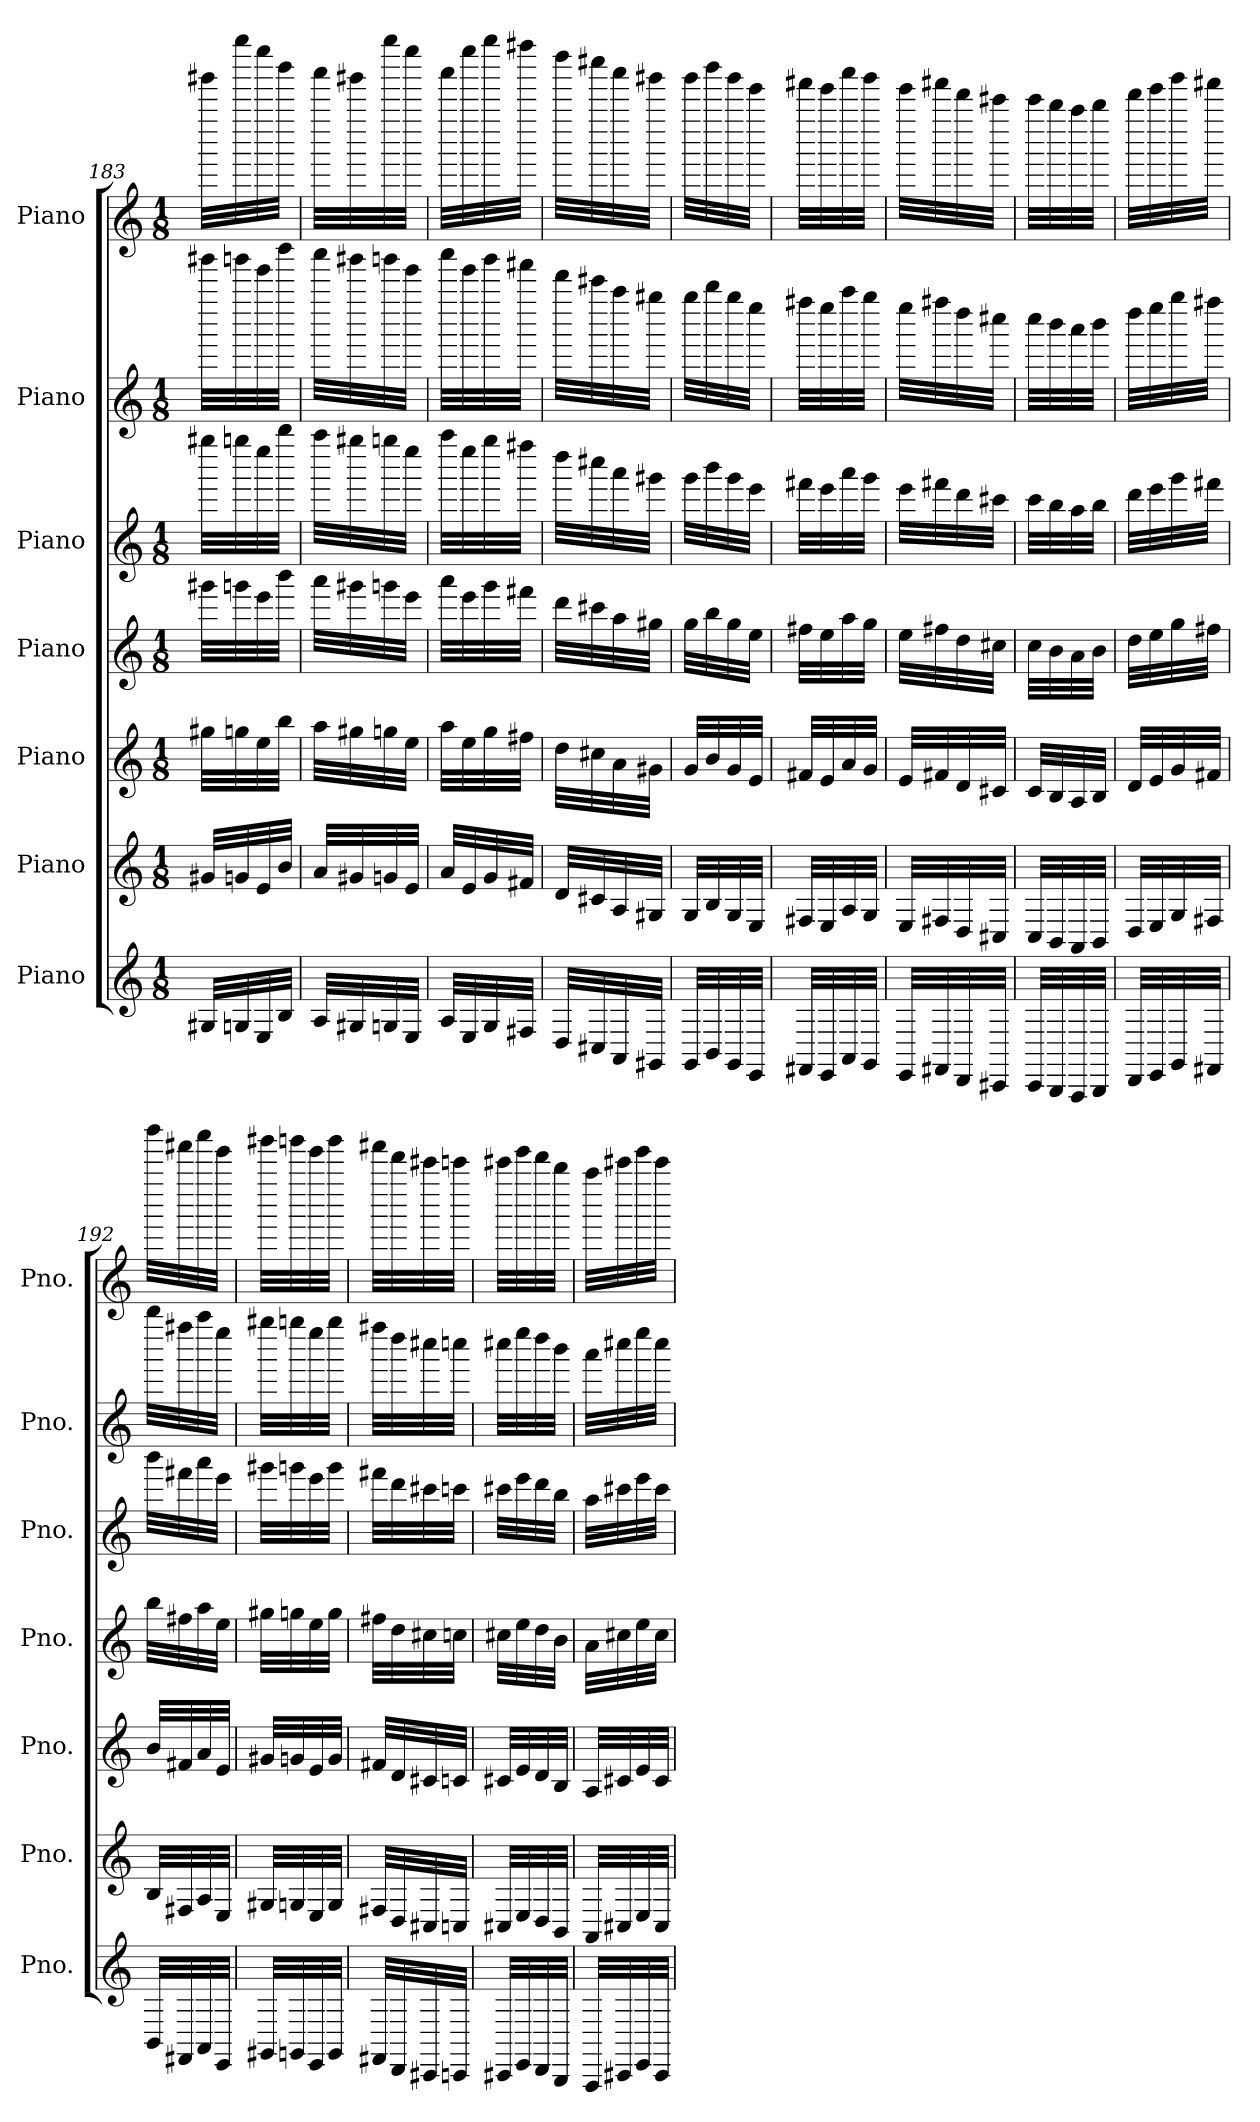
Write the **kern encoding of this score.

**kern	**kern	**kern	**kern	**kern	**kern	**kern
*part7	*part6	*part5	*part4	*part3	*part2	*part1
*staff7	*staff6	*staff5	*staff4	*staff3	*staff2	*staff1
*I"Piano	*I"Piano	*I"Piano	*I"Piano	*I"Piano	*I"Piano	*I"Piano
*I'Pno.	*I'Pno.	*I'Pno.	*I'Pno.	*I'Pno.	*I'Pno.	*I'Pno.
*clefG2	*clefG2	*clefG2	*clefG2	*clefG2	*clefG2	*clefG2
*k[]	*k[]	*k[]	*k[]	*k[]	*k[]	*k[]
*M1/8	*M1/8	*M1/8	*M1/8	*M1/8	*M1/8	*M1/8
=183	=183	=183	=183	=183	=183	=183
32G#X/LLL	32g#X/LLL	32gg#X\LLL	32ggg#X\LLL	32gggg#X\LLL	32ggggg#X\LLL	32ggggg#X\LLL
32Gn/	32gn/	32ggn\	32gggn\	32ggggn\	32gggggn\	32gggggg\
32E/	32e/	32ee\	32eee\	32eeee\	32eeeee\	32eeeeee\
32B/JJJ	32b/JJJ	32bb\JJJ	32bbb\JJJ	32bbbb\JJJ	32bbbbb\JJJ	32bbbbb\JJJ
=184	=184	=184	=184	=184	=184	=184
32A/LLL	32a/LLL	32aa\LLL	32aaa\LLL	32aaaa\LLL	32aaaaa\LLL	32aaaaa\LLL
32G#X/	32g#X/	32gg#X\	32ggg#X\	32gggg#X\	32ggggg#X\	32ggggg#X\
32Gn/	32gn/	32ggn\	32gggn\	32ggggn\	32gggggn\	32gggggg\
32E/JJJ	32e/JJJ	32ee\JJJ	32eee\JJJ	32eeee\JJJ	32eeeee\JJJ	32eeeeee\JJJ
=185	=185	=185	=185	=185	=185	=185
32A/LLL	32a/LLL	32aa\LLL	32aaa\LLL	32aaaa\LLL	32aaaaa\LLL	32aaaaa\LLL
32E/	32e/	32ee\	32eee\	32eeee\	32eeeee\	32eeeeee\
32G/	32g/	32gg\	32ggg\	32gggg\	32ggggg\	32gggggg\
32F#X/JJJ	32f#X/JJJ	32ff#X\JJJ	32fff#X\JJJ	32ffff#X\JJJ	32fffff#X\JJJ	32ffffff#X\JJJ
=186	=186	=186	=186	=186	=186	=186
32D/LLL	32d/LLL	32dd\LLL	32ddd\LLL	32dddd\LLL	32ddddd\LLL	32dddddd\LLL
32C#X/	32c#X/	32cc#X\	32ccc#X\	32cccc#X\	32ccccc#X\	32cccccc#X\
32AA/	32A/	32a\	32aa\	32aaa\	32aaaa\	32aaaaa\
32GG#X/JJJ	32G#X/JJJ	32g#X\JJJ	32gg#X\JJJ	32ggg#X\JJJ	32gggg#X\JJJ	32ggggg#X\JJJ
=187	=187	=187	=187	=187	=187	=187
32GG/LLL	32G/LLL	32g/LLL	32gg\LLL	32ggg\LLL	32gggg\LLL	32ggggg\LLL
32BB/	32B/	32b/	32bb\	32bbb\	32bbbb\	32bbbbb\
32GG/	32G/	32g/	32gg\	32ggg\	32gggg\	32ggggg\
32EE/JJJ	32E/JJJ	32e/JJJ	32ee\JJJ	32eee\JJJ	32eeee\JJJ	32eeeee\JJJ
=188	=188	=188	=188	=188	=188	=188
32FF#X/LLL	32F#X/LLL	32f#X/LLL	32ff#X\LLL	32fff#X\LLL	32ffff#X\LLL	32fffff#X\LLL
32EE/	32E/	32e/	32ee\	32eee\	32eeee\	32eeeee\
32AA/	32A/	32a/	32aa\	32aaa\	32aaaa\	32aaaaa\
32GG/JJJ	32G/JJJ	32g/JJJ	32gg\JJJ	32ggg\JJJ	32gggg\JJJ	32ggggg\JJJ
!!LO:PB:g=z
=189	=189	=189	=189	=189	=189	=189
32EE/LLL	32E/LLL	32e/LLL	32ee\LLL	32eee\LLL	32eeee\LLL	32eeeee\LLL
32FF#X/	32F#X/	32f#X/	32ff#X\	32fff#X\	32ffff#X\	32fffff#X\
32DD/	32D/	32d/	32dd\	32ddd\	32dddd\	32ddddd\
32CC#X/JJJ	32C#X/JJJ	32c#X/JJJ	32cc#X\JJJ	32ccc#X\JJJ	32cccc#X\JJJ	32ccccc#X\JJJ
=190	=190	=190	=190	=190	=190	=190
32CC/LLL	32C/LLL	32c/LLL	32cc\LLL	32ccc\LLL	32cccc\LLL	32ccccc\LLL
32BBB/	32BB/	32B/	32b\	32bb\	32bbb\	32bbbb\
32AAA/	32AA/	32A/	32a\	32aa\	32aaa\	32aaaa\
32BBB/JJJ	32BB/JJJ	32B/JJJ	32b\JJJ	32bb\JJJ	32bbb\JJJ	32bbbb\JJJ
=191	=191	=191	=191	=191	=191	=191
32DD/LLL	32D/LLL	32d/LLL	32dd\LLL	32ddd\LLL	32dddd\LLL	32ddddd\LLL
32EE/	32E/	32e/	32ee\	32eee\	32eeee\	32eeeee\
32GG/	32G/	32g/	32gg\	32ggg\	32gggg\	32ggggg\
32FF#X/JJJ	32F#X/JJJ	32f#X/JJJ	32ff#X\JJJ	32fff#X\JJJ	32ffff#X\JJJ	32fffff#X\JJJ
=192	=192	=192	=192	=192	=192	=192
32BB/LLL	32B/LLL	32b/LLL	32bb\LLL	32bbb\LLL	32bbbb\LLL	32bbbbb\LLL
32FF#X/	32F#X/	32f#X/	32ff#X\	32fff#X\	32ffff#X\	32fffff#X\
32AA/	32A/	32a/	32aa\	32aaa\	32aaaa\	32aaaaa\
32EE/JJJ	32E/JJJ	32e/JJJ	32ee\JJJ	32eee\JJJ	32eeee\JJJ	32eeeee\JJJ
=193	=193	=193	=193	=193	=193	=193
32GG#X/LLL	32G#X/LLL	32g#X/LLL	32gg#X\LLL	32ggg#X\LLL	32gggg#X\LLL	32ggggg#X\LLL
32GGn/	32Gn/	32gn/	32ggn\	32gggn\	32ggggn\	32gggggn\
32EE/	32E/	32e/	32ee\	32eee\	32eeee\	32eeeee\
32GG/JJJ	32G/JJJ	32g/JJJ	32gg\JJJ	32ggg\JJJ	32gggg\JJJ	32ggggg\JJJ
=194	=194	=194	=194	=194	=194	=194
32FF#X/LLL	32F#X/LLL	32f#X/LLL	32ff#X\LLL	32fff#X\LLL	32ffff#X\LLL	32fffff#X\LLL
32DD/	32D/	32d/	32dd\	32ddd\	32dddd\	32ddddd\
32CC#X/	32C#X/	32c#X/	32cc#X\	32ccc#X\	32cccc#X\	32ccccc#X\
32CCn/JJJ	32Cn/JJJ	32cn/JJJ	32ccn\JJJ	32cccn\JJJ	32ccccn\JJJ	32cccccn\JJJ
=195	=195	=195	=195	=195	=195	=195
32CC#X/LLL	32C#X/LLL	32c#X/LLL	32cc#X\LLL	32ccc#X\LLL	32cccc#X\LLL	32ccccc#X\LLL
32EE/	32E/	32e/	32ee\	32eee\	32eeee\	32eeeee\
32DD/	32D/	32d/	32dd\	32ddd\	32dddd\	32ddddd\
32BBB/JJJ	32BB/JJJ	32B/JJJ	32b\JJJ	32bb\JJJ	32bbb\JJJ	32bbbb\JJJ
!!LO:PB:g=z
=196	=196	=196	=196	=196	=196	=196
32AAA/LLL	32AA/LLL	32A/LLL	32a\LLL	32aa\LLL	32aaa\LLL	32aaaa\LLL
32CC#X/	32C#X/	32c#X/	32cc#X\	32ccc#X\	32cccc#X\	32ccccc#X\
32EE/	32E/	32e/	32ee\	32eee\	32eeee\	32eeeee\
32CC#/JJJ	32C#/JJJ	32c#/JJJ	32cc#\JJJ	32ccc#\JJJ	32cccc#\JJJ	32ccccc#\JJJ
=	=	=	=	=	=	=
*-	*-	*-	*-	*-	*-	*-
